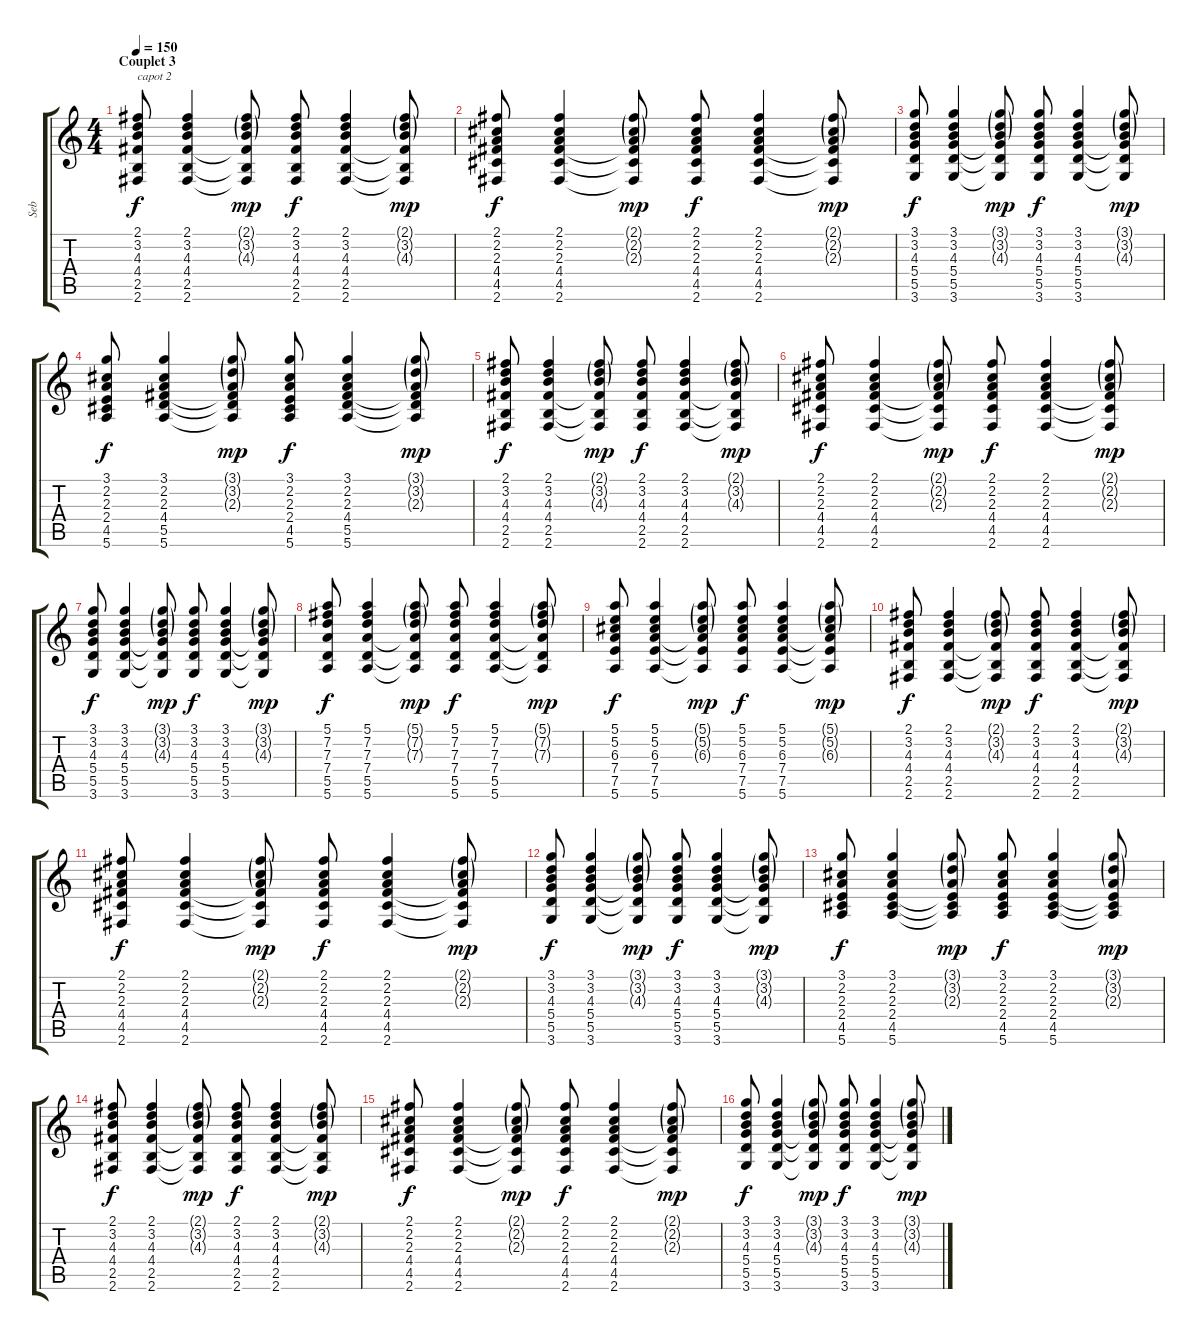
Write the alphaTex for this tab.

\track ("Seb" "Seb") {instrument acousticguitarnylon}
\staff {score tabs}
\tuning (E4 B3 G3 D3 A2 E2) {hide}
\ts (4 4)
\section ("" "Couplet 3")
\tempo 150
\clef g2
\ks c
(2.1 3.2 4.3 4.4 2.5 2.6).8{txt "capot 2" dy f} (2.1 3.2 4.3 4.4 2.5 2.6).4 (2.1{g} 3.2{g} 4.3{g} 4.4{t} 2.5{t} 2.6{t}).8{dy mp} (2.1 3.2 4.3 4.4 2.5 2.6).8{dy f} (2.1 3.2 4.3 4.4 2.5 2.6).4 (2.1{g} 3.2{g} 4.3{g} 4.4{t} 2.5{t} 2.6{t}).8{dy mp} |
(2.1 2.2 2.3 4.4 4.5 2.6).8{dy f} (2.1 2.2 2.3 4.4 4.5 2.6).4 (2.1{g} 2.2{g} 2.3{g} 4.4{t} 4.5{t} 2.6{t}).8{dy mp} (2.1 2.2 2.3 4.4 4.5 2.6).8{dy f} (2.1 2.2 2.3 4.4 4.5 2.6).4 (2.1{g} 2.2{g} 2.3{g} 4.4{t} 4.5{t} 2.6{t}).8{dy mp} |
(3.1 3.2 4.3 5.4 5.5 3.6).8{dy f} (3.1 3.2 4.3 5.4 5.5 3.6).4 (3.1{g} 3.2{g} 4.3{g} 5.4{t} 5.5{t} 3.6{t}).8{dy mp} (3.1 3.2 4.3 5.4 5.5 3.6).8{dy f} (3.1 3.2 4.3 5.4 5.5 3.6).4 (3.1{g} 3.2{g} 4.3{g} 5.4{t} 5.5{t} 3.6{t}).8{dy mp} |
(3.1 2.2 2.3 2.4 4.5 5.6).8{dy f} (3.1 2.2 2.3 4.4 5.5 5.6).4 (3.1{g} 3.2{g} 2.3{g} 4.4{t} 5.5{t} 5.6{t}).8{dy mp} (3.1 2.2 2.3 2.4 4.5 5.6).8{dy f} (3.1 2.2 2.3 4.4 5.5 5.6).4 (3.1{g} 3.2{g} 2.3{g} 4.4{t} 5.5{t} 5.6{t}).8{dy mp} |
(2.1 3.2 4.3 4.4 2.5 2.6).8{dy f} (2.1 3.2 4.3 4.4 2.5 2.6).4 (2.1{g} 3.2{g} 4.3{g} 4.4{t} 2.5{t} 2.6{t}).8{dy mp} (2.1 3.2 4.3 4.4 2.5 2.6).8{dy f} (2.1 3.2 4.3 4.4 2.5 2.6).4 (2.1{g} 3.2{g} 4.3{g} 4.4{t} 2.5{t} 2.6{t}).8{dy mp} |
(2.1 2.2 2.3 4.4 4.5 2.6).8{dy f} (2.1 2.2 2.3 4.4 4.5 2.6).4 (2.1{g} 2.2{g} 2.3{g} 4.4{t} 4.5{t} 2.6{t}).8{dy mp} (2.1 2.2 2.3 4.4 4.5 2.6).8{dy f} (2.1 2.2 2.3 4.4 4.5 2.6).4 (2.1{g} 2.2{g} 2.3{g} 4.4{t} 4.5{t} 2.6{t}).8{dy mp} |
(3.1 3.2 4.3 5.4 5.5 3.6).8{dy f} (3.1 3.2 4.3 5.4 5.5 3.6).4 (3.1{g} 3.2{g} 4.3{g} 5.4{t} 5.5{t} 3.6{t}).8{dy mp} (3.1 3.2 4.3 5.4 5.5 3.6).8{dy f} (3.1 3.2 4.3 5.4 5.5 3.6).4 (3.1{g} 3.2{g} 4.3{g} 5.4{t} 5.5{t} 3.6{t}).8{dy mp} |
(5.1 7.2 7.3 7.4 5.5 5.6).8{dy f} (5.1 7.2 7.3 7.4 5.5 5.6).4 (5.1{g} 7.2{g} 7.3{g} 7.4{t} 5.5{t} 5.6{t}).8{dy mp} (5.1 7.2 7.3 7.4 5.5 5.6).8{dy f} (5.1 7.2 7.3 7.4 5.5 5.6).4 (5.1{g} 7.2{g} 7.3{g} 7.4{t} 5.5{t} 5.6{t}).8{dy mp} |
(5.1 5.2 6.3 7.4 7.5 5.6).8{dy f} (5.1 5.2 6.3 7.4 7.5 5.6).4 (5.1{g} 5.2{g} 6.3{g} 7.4{t} 7.5{t} 5.6{t}).8{dy mp} (5.1 5.2 6.3 7.4 7.5 5.6).8{dy f} (5.1 5.2 6.3 7.4 7.5 5.6).4 (5.1{g} 5.2{g} 6.3{g} 7.4{t} 7.5{t} 5.6{t}).8{dy mp} |
(2.1 3.2 4.3 4.4 2.5 2.6).8{dy f} (2.1 3.2 4.3 4.4 2.5 2.6).4 (2.1{g} 3.2{g} 4.3{g} 4.4{t} 2.5{t} 2.6{t}).8{dy mp} (2.1 3.2 4.3 4.4 2.5 2.6).8{dy f} (2.1 3.2 4.3 4.4 2.5 2.6).4 (2.1{g} 3.2{g} 4.3{g} 4.4{t} 2.5{t} 2.6{t}).8{dy mp} |
(2.1 2.2 2.3 4.4 4.5 2.6).8{dy f} (2.1 2.2 2.3 4.4 4.5 2.6).4 (2.1{g} 2.2{g} 2.3{g} 4.4{t} 4.5{t} 2.6{t}).8{dy mp} (2.1 2.2 2.3 4.4 4.5 2.6).8{dy f} (2.1 2.2 2.3 4.4 4.5 2.6).4 (2.1{g} 2.2{g} 2.3{g} 4.4{t} 4.5{t} 2.6{t}).8{dy mp} |
(3.1 3.2 4.3 5.4 5.5 3.6).8{dy f} (3.1 3.2 4.3 5.4 5.5 3.6).4 (3.1{g} 3.2{g} 4.3{g} 5.4{t} 5.5{t} 3.6{t}).8{dy mp} (3.1 3.2 4.3 5.4 5.5 3.6).8{dy f} (3.1 3.2 4.3 5.4 5.5 3.6).4 (3.1{g} 3.2{g} 4.3{g} 5.4{t} 5.5{t} 3.6{t}).8{dy mp} |
(3.1 2.2 2.3 2.4 4.5 5.6).8{dy f} (3.1 2.2 2.3 2.4 4.5 5.6).4 (3.1{g} 3.2{g} 2.3{g} 2.4{t} 4.5{t} 5.6{t}).8{dy mp} (3.1 2.2 2.3 2.4 4.5 5.6).8{dy f} (3.1 2.2 2.3 2.4 4.5 5.6).4 (3.1{g} 3.2{g} 2.3{g} 2.4{t} 4.5{t} 5.6{t}).8{dy mp} |
(2.1 3.2 4.3 4.4 2.5 2.6).8{dy f} (2.1 3.2 4.3 4.4 2.5 2.6).4 (2.1{g} 3.2{g} 4.3{g} 4.4{t} 2.5{t} 2.6{t}).8{dy mp} (2.1 3.2 4.3 4.4 2.5 2.6).8{dy f} (2.1 3.2 4.3 4.4 2.5 2.6).4 (2.1{g} 3.2{g} 4.3{g} 4.4{t} 2.5{t} 2.6{t}).8{dy mp} |
(2.1 2.2 2.3 4.4 4.5 2.6).8{dy f} (2.1 2.2 2.3 4.4 4.5 2.6).4 (2.1{g} 2.2{g} 2.3{g} 4.4{t} 4.5{t} 2.6{t}).8{dy mp} (2.1 2.2 2.3 4.4 4.5 2.6).8{dy f} (2.1 2.2 2.3 4.4 4.5 2.6).4 (2.1{g} 2.2{g} 2.3{g} 4.4{t} 4.5{t} 2.6{t}).8{dy mp} |
(3.1 3.2 4.3 5.4 5.5 3.6).8{dy f volume 0} (3.1 3.2 4.3 5.4 5.5 3.6).4 (3.1{g} 3.2{g} 4.3{g} 5.4{t} 5.5{t} 3.6{t}).8{dy mp} (3.1 3.2 4.3 5.4 5.5 3.6).8{dy f} (3.1 3.2 4.3 5.4 5.5 3.6).4 (3.1{g} 3.2{g} 4.3{g} 5.4{t} 5.5{t} 3.6{t}).8{dy mp}
